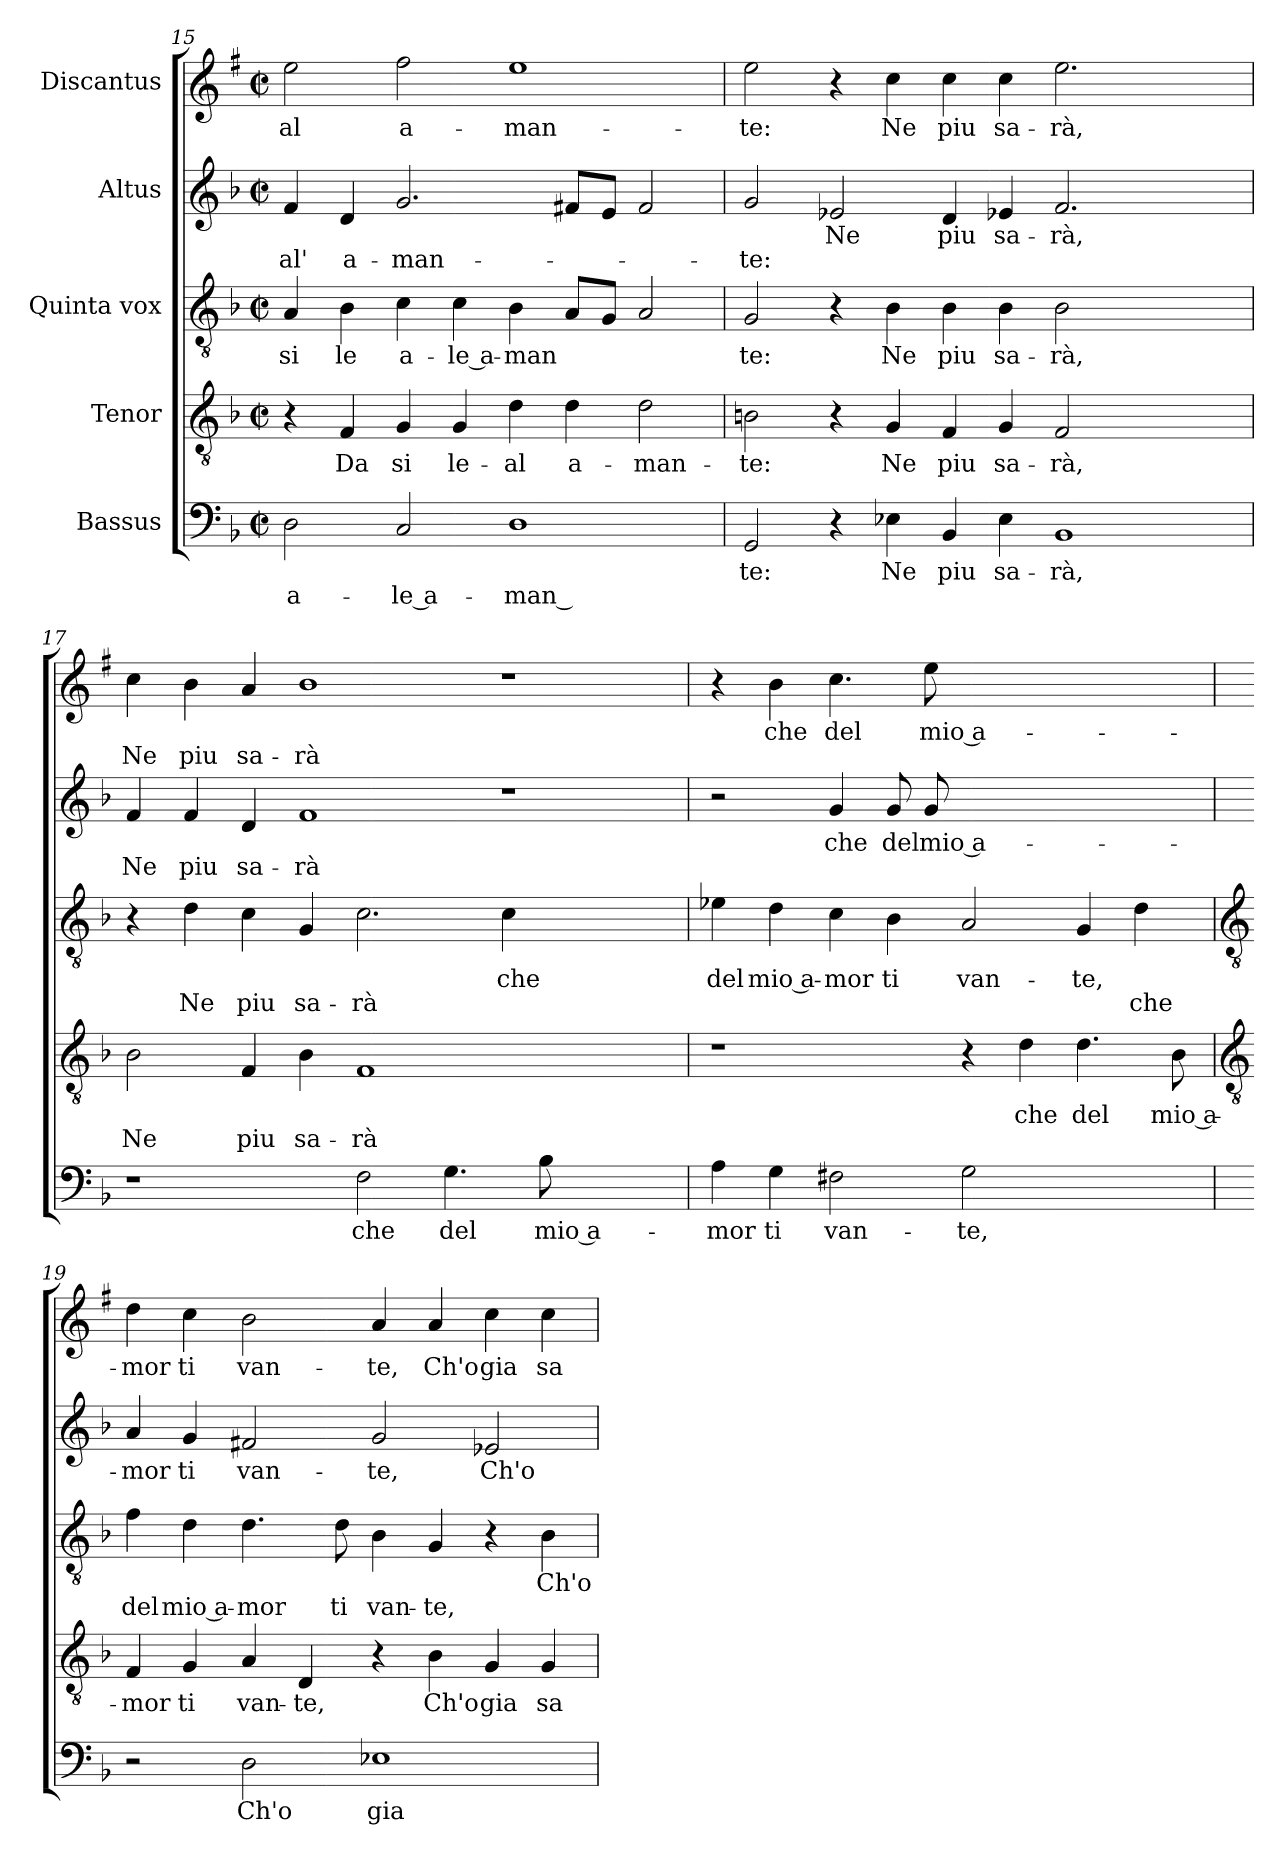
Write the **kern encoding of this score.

**kern	**text	**text	**kern	**text	**text	**kern	**text	**text	**kern	**text	**text	**kern	**text	**text
*part5	*part5	*part5	*part4	*part4	*part4	*part3	*part3	*part3	*part2	*part2	*part2	*part1	*part1	*part1
*staff5	*staff5	*staff5	*staff4	*staff4	*staff4	*staff3	*staff3	*staff3	*staff2	*staff2	*staff2	*staff1	*staff1	*staff1
*I"Bassus	*	*	*I"Tenor	*	*	*I"Quinta vox	*	*	*I"Altus	*	*	*I"Discantus	*	*
!!LO:LB:g=z
*clefF4	*	*	*clefGv2	*	*	*clefGv2	*	*	*clefG2	*	*	*clefG2	*	*
*	*	*	*	*	*	*	*	*	*	*	*	*ITrd1c2	*	*
*k[b-]	*	*	*k[b-]	*	*	*k[b-]	*	*	*k[b-]	*	*	*k[b-]	*	*
*F:	*	*	*F:	*	*	*F:	*	*	*F:	*	*	*F:	*	*
*M4/2	*	*	*M4/2	*	*	*M4/2	*	*	*M4/2	*	*	*M4/2	*	*
*met(c|)	*	*	*met(c|)	*	*	*met(c|)	*	*	*met(c|)	*	*	*met(c|)	*	*
=15	=15	=15	=15	=15	=15	=15	=15	=15	=15	=15	=15	=15	=15	=15
!	!	!LO:LY:b	!	!	!	!	!LO:LY:b	!	!	!	!LO:LY:b	!	!LO:LY:b	!
2D	.	-a-	4r	.	.	4A	si	.	4f	.	-al'	2dd	-al	.
!	!	!	!	!LO:LY:b	!	!	!LO:LY:b	!	!	!	!LO:LY:b	!	!	!
.	.	.	4F	Da	.	4B-	le	.	4d	.	a-	.	.	.
!	!	!LO:LY:b	!	!LO:LY:b	!	!	!LO:LY:b	!	!	!	!LO:LY:b	!	!LO:LY:b	!
2C	.	-le a-	4G	si	.	4c	a-	.	2.g	.	-man-	2ee	a-	.
!	!	!	!	!LO:LY:b	!	!	!LO:LY:b	!	!	!	!	!	!	!
.	.	.	4G	le-	.	4c	-le a-	.	.	.	.	.	.	.
!	!	!LO:LY:b	!	!LO:LY:b	!	!	!LO:LY:b	!	!	!	!	!	!LO:LY:b	!
1D	.	-man - -	4d	-al	.	4B-	-man	.	.	.	.	1dd	-man-	.
!	!	!	!	!LO:LY:b	!	!	!	!	!	!	!	!	!	!
.	.	.	4d	a-	.	8AL	.	.	8f#XL	.	.	.	.	.
.	.	.	.	.	.	8GJ	.	.	8eJ	.	.	.	.	.
!	!	!	!	!LO:LY:b	!	!	!	!	!	!	!	!	!	!
.	.	.	2d	-man-	.	2A	.	.	2f#	.	.	.	.	.
=16	=16	=16	=16	=16	=16	=16	=16	=16	=16	=16	=16	=16	=16	=16
!	!LO:LY:b	!	!	!LO:LY:b	!	!	!LO:LY:b	!	!	!	!LO:LY:b	!	!LO:LY:b	!
2GG	te:	.	2Bn	-te:	.	2G	te:	.	2g	.	-te:	2dd	-te:	.
!	!	!	!	!	!	!	!	!	!	!LO:LY:b	!	!	!	!
4r	.	.	4r	.	.	4r	.	.	2e-X	Ne	.	4r	.	.
!	!LO:LY:b	!	!	!LO:LY:b	!	!	!LO:LY:b	!	!	!	!	!	!LO:LY:b	!
4E-	Ne	.	4G	Ne	.	4B-	Ne	.	.	.	.	4b-	Ne	.
!	!LO:LY:b	!	!	!LO:LY:b	!	!	!LO:LY:b	!	!	!LO:LY:b	!	!	!LO:LY:b	!
4BB-	piu	.	4F	piu	.	4B-	piu	.	4d	piu	.	4b-	piu	.
!	!LO:LY:b	!	!	!LO:LY:b	!	!	!LO:LY:b	!	!	!LO:LY:b	!	!	!LO:LY:b	!
4E-	sa-	.	4G	sa-	.	4B-	sa-	.	4e-X	sa-	.	4b-	sa-	.
!	!LO:LY:b	!	!	!LO:LY:b	!	!	!LO:LY:b	!	!	!LO:LY:b	!	!	!LO:LY:b	!
1BB-	-rà,	.	2F	-rà,	.	2B-	-rà,	.	2.f	-rà,	.	2.dd	-rà,	.
.	.	.	2ryy	.	.	2ryy	.	.	.	.	.	.	.	.
.	.	.	.	.	.	.	.	.	4ryy	.	.	4ryy	.	.
=17	=17	=17	=17	=17	=17	=17	=17	=17	=17	=17	=17	=17	=17	=17
!	!	!	!	!	!LO:LY:b	!	!	!	!	!	!LO:LY:b	!	!	!LO:LY:b
1r	.	.	2B-	.	Ne	4r	.	.	4f	.	Ne	4b-	.	Ne
!	!	!	!	!	!	!	!	!LO:LY:b	!	!	!LO:LY:b	!	!	!LO:LY:b
.	.	.	.	.	.	4d	.	Ne	4f	.	piu	4a	.	piu
!	!	!	!	!	!LO:LY:b	!	!	!LO:LY:b	!	!	!LO:LY:b	!	!	!LO:LY:b
.	.	.	4F	.	piu	4c	.	piu	4d	.	sa-	4g	.	sa-
!	!	!	!	!	!LO:LY:b	!	!	!LO:LY:b	!	!	!LO:LY:b	!	!	!LO:LY:b
.	.	.	4B-	.	sa-	4G	.	sa-	1f	.	-rà	1a	.	-rà
!	!LO:LY:b	!	!	!	!LO:LY:b	!	!	!LO:LY:b	!	!	!	!	!	!
2F	che	.	1F	.	-rà	2.c	.	-rà	.	.	.	.	.	.
!	!LO:LY:b	!	!	!	!	!	!	!	!	!	!	!	!	!
4.G	del	.	.	.	.	.	.	.	.	.	.	.	.	.
!	!	!	!	!	!	!	!LO:LY:b	!	!	!	!	!	!	!
.	.	.	.	.	.	4c	che	.	1r	.	.	1r	.	.
!	!LO:LY:b	!	!	!	!	!	!	!	!	!	!	!	!	!
8B-	mio a-	.	.	.	.	.	.	.	.	.	.	.	.	.
2.ryy	.	.	2.ryy	.	.	2.ryy	.	.	.	.	.	.	.	.
=18	=18	=18	=18	=18	=18	=18	=18	=18	=18	=18	=18	=18	=18	=18
!	!LO:LY:b	!	!	!	!	!	!LO:LY:b	!	!	!	!	!	!	!
4A	-mor	.	1r	.	.	4e-	del	.	2r	.	.	4r	.	.
!	!LO:LY:b	!	!	!	!	!	!LO:LY:b	!	!	!	!	!	!LO:LY:b	!
4G	ti	.	.	.	.	4d	mio a-	.	.	.	.	4a	che	.
!	!LO:LY:b	!	!	!	!	!	!LO:LY:b	!	!	!LO:LY:b	!	!	!LO:LY:b	!
2F#X	van-	.	.	.	.	4c	-mor	.	4g	che	.	4.b-	del	.
!	!	!	!	!	!	!	!LO:LY:b	!	!	!LO:LY:b	!	!	!	!
.	.	.	.	.	.	4B-	ti	.	8g	del	.	.	.	.
!	!	!	!	!	!	!	!	!	!	!LO:LY:b	!	!	!LO:LY:b	!
.	.	.	.	.	.	.	.	.	8g	mio a-	.	8dd	mio a-	.
!	!LO:LY:b	!	!	!	!	!	!LO:LY:b	!	!	!	!	!	!	!
2G	-te,	.	4r	.	.	2A	van-	.	1ryy	.	.	1ryy	.	.
!	!	!	!	!LO:LY:b	!	!	!	!	!	!	!	!	!	!
.	.	.	4d	che	.	.	.	.	.	.	.	.	.	.
!	!	!	!	!LO:LY:b	!	!	!LO:LY:b	!	!	!	!	!	!	!
2ryy	.	.	4.d	del	.	4G	-te,	.	.	.	.	.	.	.
!	!	!	!	!	!	!	!	!LO:LY:b	!	!	!	!	!	!
.	.	.	.	.	.	4d	.	che	.	.	.	.	.	.
!	!	!	!	!LO:LY:b	!	!	!	!	!	!	!	!	!	!
.	.	.	8B-	mio a-	.	.	.	.	.	.	.	.	.	.
!!LO:LB:g=z
=19	=19	=19	=19	=19	=19	=19	=19	=19	=19	=19	=19	=19	=19	=19
*	*	*	*clefGv2	*	*	*clefGv2	*	*	*	*	*	*	*	*
!	!	!	!	!LO:LY:b	!	!	!	!LO:LY:b	!	!LO:LY:b	!	!	!LO:LY:b	!
2r	.	.	4F	-mor	.	4f	.	del	4a	-mor	.	4cc	-mor	.
!	!	!	!	!LO:LY:b	!	!	!	!LO:LY:b	!	!LO:LY:b	!	!	!LO:LY:b	!
.	.	.	4G	ti	.	4d	.	mio a-	4g	ti	.	4b-	ti	.
!	!LO:LY:b	!	!	!LO:LY:b	!	!	!	!LO:LY:b	!	!LO:LY:b	!	!	!LO:LY:b	!
2D	Ch'o	.	4A	van-	.	4.d	.	-mor	2f#X	van-	.	2a	van-	.
!	!	!	!	!LO:LY:b	!	!	!	!	!	!	!	!	!	!
.	.	.	4D	-te,	.	.	.	.	.	.	.	.	.	.
!	!	!	!	!	!	!	!	!LO:LY:b	!	!	!	!	!	!
.	.	.	.	.	.	8d	.	ti	.	.	.	.	.	.
!	!LO:LY:b	!	!	!	!	!	!	!LO:LY:b	!	!LO:LY:b	!	!	!LO:LY:b	!
1E-X	gia	.	4r	.	.	4B-	.	van-	2g	-te,	.	4g	-te,	.
!	!	!	!	!LO:LY:b	!	!	!	!LO:LY:b	!	!	!	!	!LO:LY:b	!
.	.	.	4B-	Ch'o	.	4G	.	-te,	.	.	.	4g	Ch'o	.
!	!	!	!	!LO:LY:b	!	!	!	!	!	!LO:LY:b	!	!	!LO:LY:b	!
.	.	.	4G	gia	.	4r	.	.	2e-X	Ch'o	.	4b-	gia	.
!	!	!	!	!LO:LY:b	!	!	!LO:LY:b	!	!	!	!	!	!LO:LY:b	!
.	.	.	4G	sa-	.	4B-	Ch'o	.	.	.	.	4b-	sa-	.
=	=	=	=	=	=	=	=	=	=	=	=	=	=	=
*-	*-	*-	*-	*-	*-	*-	*-	*-	*-	*-	*-	*-	*-	*-
